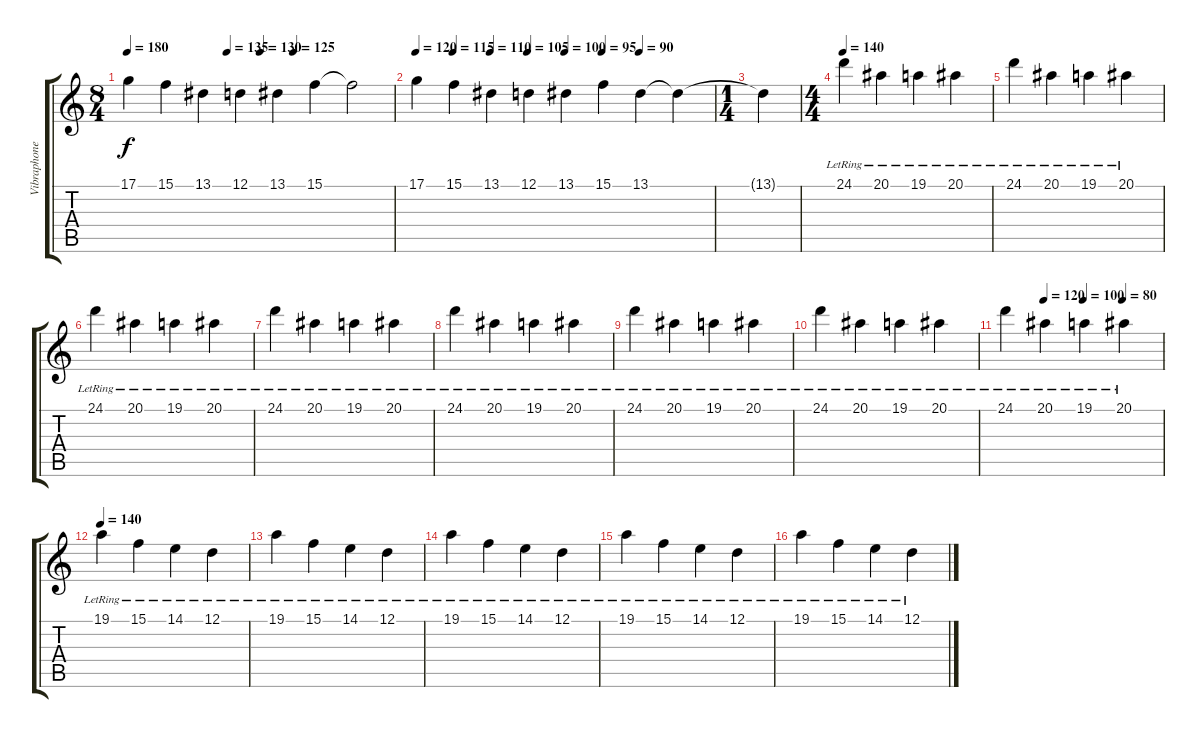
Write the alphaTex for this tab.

\track ("Vibraphone" "Vibraphone") {instrument vibraphone}
\staff {score tabs}
\tuning (D4 A3 F3 C3 G2 D2) {hide}
\ts (8 4)
\tempo 165
\tempo (135 0.375)
\tempo (130 0.5)
\tempo (125 0.625)
\tempo 180
\clef g2
\ks c
17.1.4{dy f} 15.1.4 13.1.4 12.1.4 13.1.4 15.1.4 15.1{t}.2 |
\tempo 120
\tempo (115 0.125)
\tempo (110 0.25)
\tempo (105 0.375)
\tempo (100 0.5)
\tempo (95 0.625)
\tempo (90 0.75)
17.1.4 15.1.4 13.1.4 12.1.4 13.1.4 15.1.4 13.1.4 13.1{t}.4 |
\ts (1 4)
13.1{t}.4 |
\ts (4 4)
\tempo 140
24.1{lr}.4 20.1{lr}.4 19.1{lr}.4 20.1{lr}.4 |
24.1{lr}.4 20.1{lr}.4 19.1{lr}.4 20.1{lr}.4 |
24.1{lr}.4 20.1{lr}.4 19.1{lr}.4 20.1{lr}.4 |
24.1{lr}.4 20.1{lr}.4 19.1{lr}.4 20.1{lr}.4 |
24.1{lr}.4 20.1{lr}.4 19.1{lr}.4 20.1{lr}.4 |
24.1{lr}.4 20.1{lr}.4 19.1{lr}.4 20.1{lr}.4 |
24.1{lr}.4 20.1{lr}.4 19.1{lr}.4 20.1{lr}.4 |
\tempo (120 0.25)
\tempo (100 0.5)
\tempo (80 0.75)
24.1{lr}.4 20.1{lr}.4 19.1{lr}.4 20.1{lr}.4 |
\tempo 140
19.1{lr}.4 15.1{lr}.4 14.1{lr}.4 12.1{lr}.4 |
19.1{lr}.4 15.1{lr}.4 14.1{lr}.4 12.1{lr}.4 |
19.1{lr}.4 15.1{lr}.4 14.1{lr}.4 12.1{lr}.4 |
19.1{lr}.4 15.1{lr}.4 14.1{lr}.4 12.1{lr}.4 |
19.1{lr}.4 15.1{lr}.4 14.1{lr}.4 12.1{lr}.4
